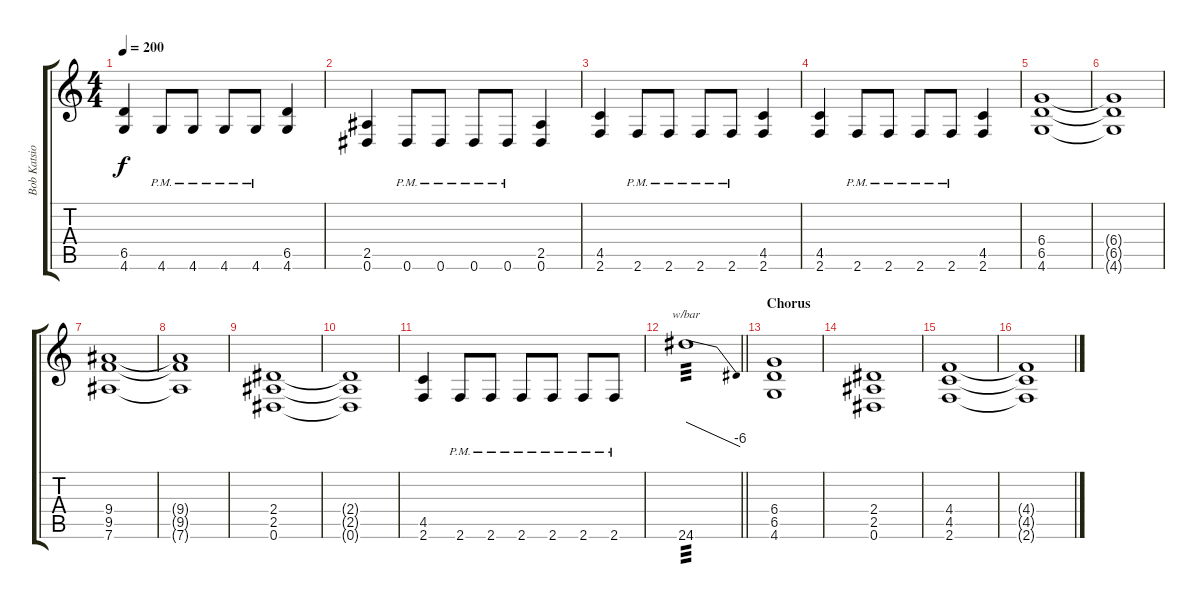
\track ("Bob Katsionis - Rhythm" "Bob Katsio") {instrument distortionguitar}
\staff {score tabs}
\tuning (Eb4 Bb3 Gb3 Db3 Ab2 Eb2) {hide}
\ts (4 4)
\tempo 200
\clef g2
\ks c
(6.5 4.6).4{dy f} 4.6{pm}.8 4.6{pm}.8 4.6{pm}.8 4.6{pm}.8 (6.5 4.6).4 |
(2.5 0.6).4 0.6{pm}.8 0.6{pm}.8 0.6{pm}.8 0.6{pm}.8 (2.5 0.6).4 |
(4.5 2.6).4 2.6{pm}.8 2.6{pm}.8 2.6{pm}.8 2.6{pm}.8 (4.5 2.6).4 |
(4.5 2.6).4 2.6{pm}.8 2.6{pm}.8 2.6{pm}.8 2.6{pm}.8 (4.5 2.6).4 |
(6.4 6.5 4.6).1 |
(6.4{t} 6.5{t} 4.6{t}).1 |
(9.4 9.5 7.6).1 |
(9.4{t} 9.5{t} 7.6{t}).1 |
(2.4 2.5 0.6).1 |
(2.4{t} 2.5{t} 0.6{t}).1 |
(4.5 2.6).4 2.6{pm}.8 2.6{pm}.8 2.6{pm}.8 2.6{pm}.8 2.6{pm}.8 2.6{pm}.8 |
\barLineRight lightlight
24.6.1{tbe (dive default 0 0 60 -24) tp 3} |
\section ("" "Chorus")
(6.4 6.5 4.6).1 |
(2.4 2.5 0.6).1 |
(4.4 4.5 2.6).1 |
(4.4{t} 4.5{t} 2.6{t}).1
